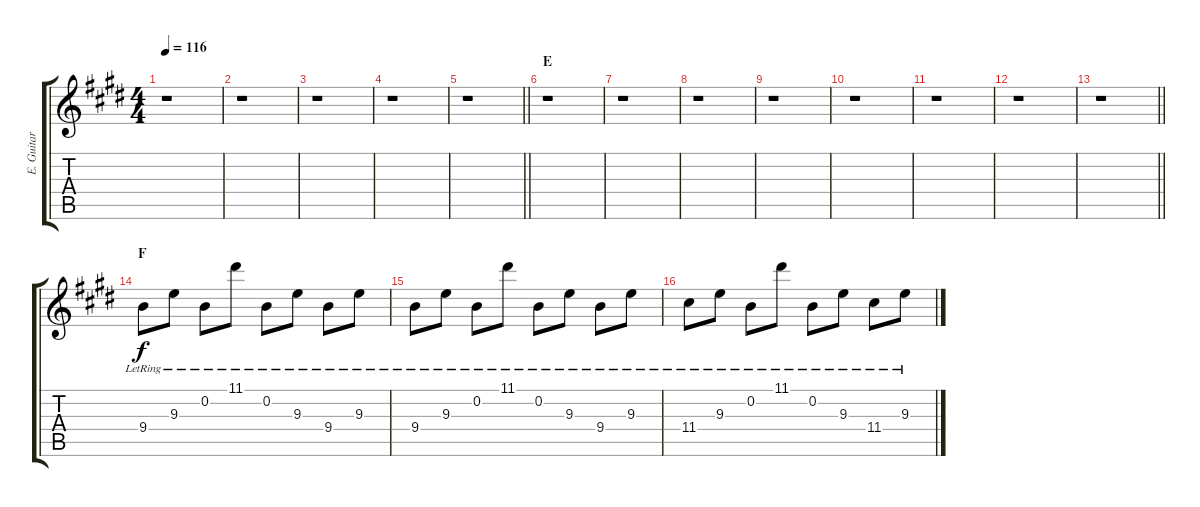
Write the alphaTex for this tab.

\track ("E. Guitar IV" "E. Guitar ") {instrument electricguitarclean}
\staff {score tabs}
\tuning (E4 B3 G3 D3 A2 E2) {hide}
\ts (4 4)
\tempo 116
\clef g2
\ks e
r.1{dy f} |
r.1 |
r.1 |
r.1 |
\barLineRight lightlight
r.1 |
\section ("" "E")
r.1 |
r.1 |
r.1 |
r.1 |
r.1 |
r.1 |
r.1 |
\barLineRight lightlight
r.1 |
\section ("" "F")
9.4{lr}.8 9.3{lr}.8 0.2{lr}.8 11.1{lr}.8 0.2{lr}.8 9.3{lr}.8 9.4{lr}.8 9.3{lr}.8 |
9.4{lr}.8 9.3{lr}.8 0.2{lr}.8 11.1{lr}.8 0.2{lr}.8 9.3{lr}.8 9.4{lr}.8 9.3{lr}.8 |
11.4{lr}.8 9.3{lr}.8 0.2{lr}.8 11.1{lr}.8 0.2{lr}.8 9.3{lr}.8 11.4{lr}.8 9.3{lr}.8
